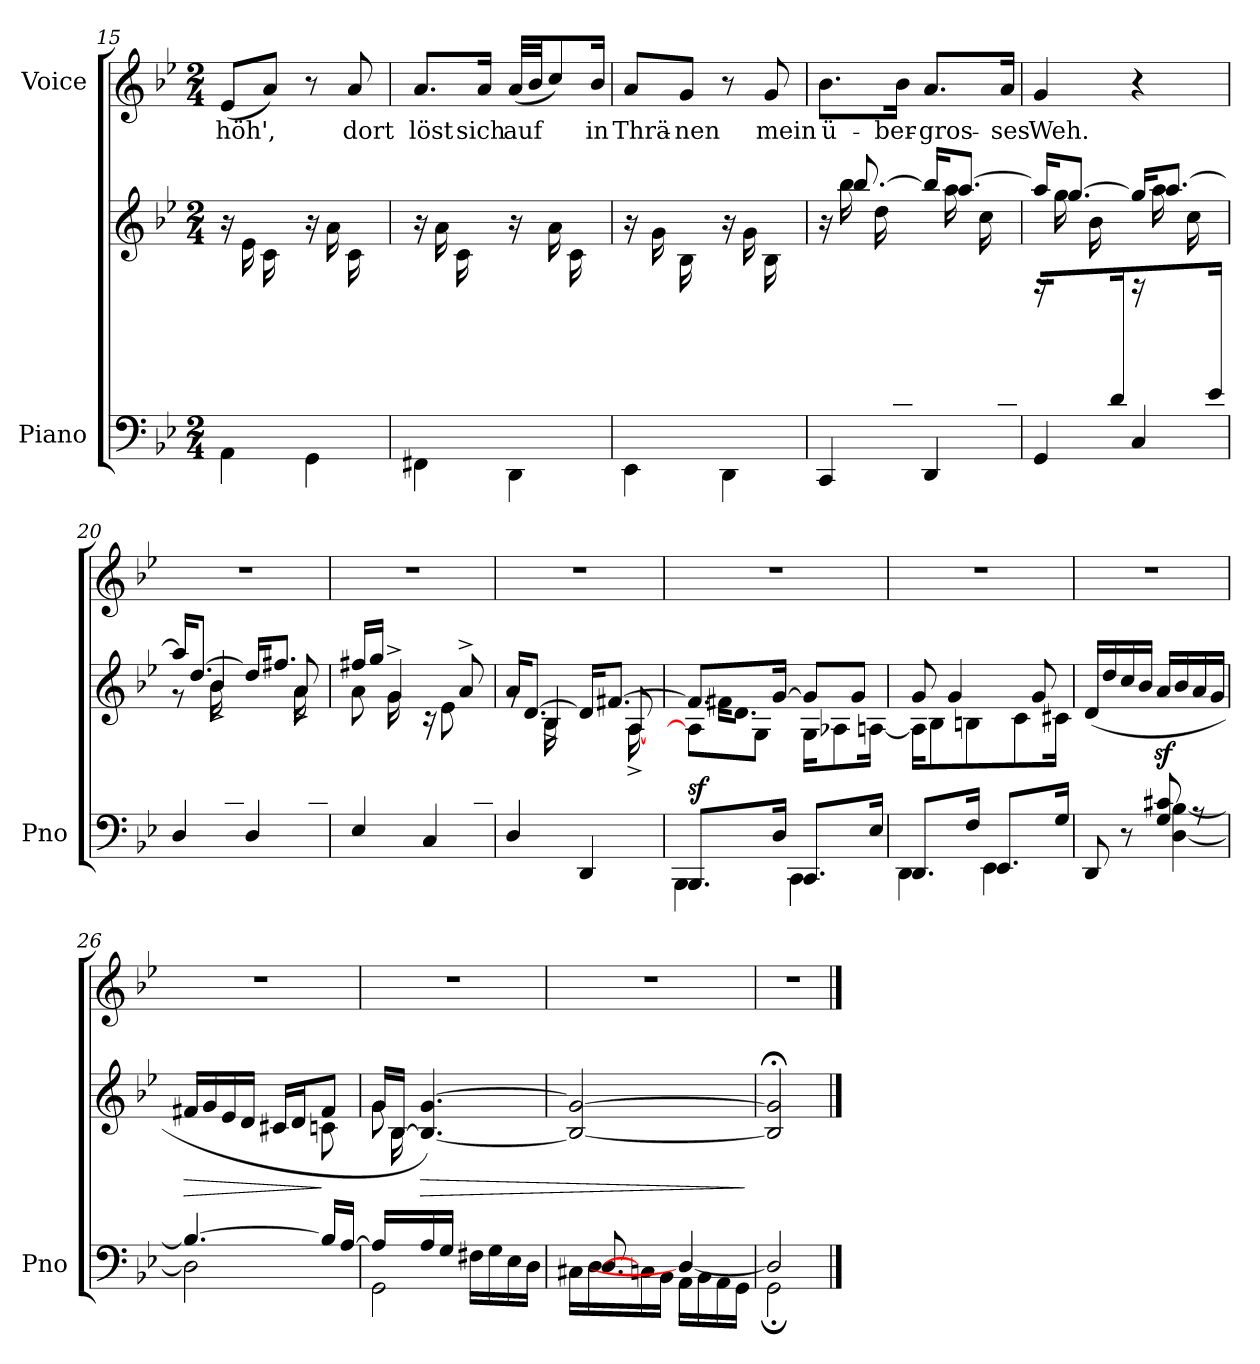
**kern	**kern	**dynam	**kern	**text
*part2	*part2	*part2	*part1	*part1
*staff3	*staff2	*staff2/3	*staff1	*staff1
*I"Piano	*	*	*I"Voice	*
*I'Pno	*	*	*	*
*clefF4	*clefG2	*	*clefG2	*
*k[b-e-]	*k[b-e-]	*	*k[b-e-]	*
*M2/4	*M2/4	*	*M2/4	*
=15	=15	=15	=15	=15
*^	*	*	*	*
!	!	!	!	!	!LO:LY:b
8.ryy	4AA\	16r	.	(<8e-/L	-höh',
.	.	16e-\LL	.	.	.
.	.	16c\	.	8a/J)	.
16G/JJ	.	16ryy	.	.	.
8.ryy	4GG\	16r	.	8r	.
.	.	16a\LL	.	.	.
!	!	!	!	!	!LO:LY:b
.	.	16c\	.	8a/	dort
16E-/JJ	.	16ryy	.	.	.
!!LO:LB:g=z
=16	=16	=16	=16	=16	=16
!	!	!	!	!	!LO:LY:b
8.ryy	4FF#X\	16r	.	8.a/L	löst
.	.	16a\LL	.	.	.
.	.	16c\	.	.	.
!	!	!	!	!	!LO:LY:b
16D/JJ	.	16ryy	.	16a/Jk	sich
!	!	!	!	!	!LO:LY:b
8.ryy	4DD\	16r	.	(<32a/LLL	auf
.	.	.	.	32b-/JJ	.
.	.	16a\LL	.	8cc/)	.
.	.	16c\	.	.	.
!	!	!	!	!	!LO:LY:b
16F#X/JJ	.	16ryy	.	16b-/Jk	in
=17	=17	=17	=17	=17	=17
!	!	!	!	!	!LO:LY:b
8.ryy	4EE-\	16r	.	8a/L	Thrä-
.	.	16g\LL	.	.	.
!	!	!	!	!	!LO:LY:b
.	.	16B-\	.	8g/J	-nen
16G/JJ	.	16ryy	.	.	.
8.ryy	4DD\	16r	.	8r	.
.	.	16g\LL	.	.	.
!	!	!	!	!	!LO:LY:b
.	.	16B-\	.	8g/	mein
16G/JJ	.	16ryy	.	.	.
=18	=18	=18	=18	=18	=18
*	*	*^	*	*	*
!	!	!	!	!	!	!LO:LY:b
4CC/	8.ryy	16r	16ryy	.	8.b-\L	ü-
.	.	[8.bb-/	16bb-\LL	.	.	.
.	.	.	16dd\	.	.	.
!	!	!	!	!	!	!LO:LY:b
.	16d/JJ	.	8ryy	.	16b-\Jk	-ber-
!	!	!	!	!	!	!LO:LY:b
4DD/	16rdddd	16bb-/KL]	.	.	8.a/L	-gros-
.	8ryy	[8.aa/J	16aa\LL	.	.	.
.	.	.	16cc\	.	.	.
!	!	!	!	!	!	!LO:LY:b
.	16d/JJ	.	16ryy	.	16a/Jk	-ses
=19	=19	=19	=19	=19	=19	=19
!	!	!	!	!	!	!LO:LY:b
4GG/	16rdddd	16aa/KL]	16ryy	.	4g/	Weh.
.	8ryy	[8.gg/J	16gg\LL	.	.	.
.	.	.	16b-\	.	.	.
.	16d/JJ	.	8ryy	.	.	.
4C/	16rdddd	16gg/KL]	.	.	4r	.
.	8ryy	[8.aa/J	16aa\LL	.	.	.
.	.	.	16cc\	.	.	.
.	16e-/JJ	.	16ryy	.	.	.
!!LO:LB:g=z
=20	=20	=20	=20	=20	=20	=20
*	*	*	*^	*	*	*
4D/	8.ryy	16aa/KL]	8r	8ryy	.	2r	.
.	.	[8.dd/J	.	.	.	.	.
.	.	.	4b-^/	16b-\LL	.	.	.
.	16d/JJ	.	.	8.ryy	.	.	.
4D/	8.ryy	16dd/KL]	.	.	.	.	.
.	.	8.ff#X/J	.	.	.	.	.
.	.	.	8a^/	16a\LL	.	.	.
.	16c/JJ	.	.	16ryy	.	.	.
=21	=21	=21	=21	=21	=21	=21	=21
*	*^	*	*	*	*	*	*
4..ryy	4E-/	8.ryy	16ff#X/LL	8a\	8ryy	.	2r	.
.	.	.	16gg/JJ	.	.	.	.	.
.	.	.	4g^/	8ryy	16g\LL	.	.	.
.	.	16B-/JJ	.	.	4ryy	.	.	.
.	4C/	4ryy	.	16r	.	.	.	.
.	.	.	.	8e-\L	.	.	.	.
.	.	.	8a^/	.	.	.	.	.
16c/Jk	.	.	.	16ryy	16ryy	.	.	.
=22	=22	=22	=22	=22	=22	=22	=22	=22
*	*	*	*	*	*^	*	*	*
4..ryy	4D/	8.ryy	16a/KL	8rg	4ryy	8ryy	.	2r	.
.	.	.	[8.d/J	.	.	.	.	.	.
.	.	.	.	4B-^/	.	16B-\LL	.	.	.
.	.	16G/JJ	.	.	.	4ryy	.	.	.
.	4DD/	4ryy	16d/KL]	.	8ryy	.	.	.	.
.	.	.	[8.f#X/J	.	.	.	.	.	.
.	.	.	.	[16A^\LL	8A/	.	.	.	.
16D/JJ	.	.	.	16ryy	.	16ryy	.	.	.
*	*v	*v	*	*	*	*	*	*	*
=23	=23	=23	=23	=23	=23	=23	=23	=23
!	!	!	!	!LO:N:head=solid	!	!LO:DY:a=2	!	!
*	*	*	*	*v	*v	*	*	*
8.BBB-/L	4BBB-\	8.f#/L]	8A\L]	16f#X\KL	sf	2r	.
.	.	.	.	8.d\J	.	.	.
.	.	.	8G\J	.	.	.	.
16D/Jk	.	[16g/Jk	.	.	.	.	.
8.CC/L	4CC\	8g/L]	16G\KL	4ryy	.	.	.
.	.	.	8A-X\	.	.	.	.
.	.	8g/J	.	.	.	.	.
16E-/Jk	.	.	[16An\Jk	.	.	.	.
*	*	*	*v	*v	*	*	*
=24	=24	=24	=24	=24	=24	=24
8.DD/L	4DD\	8g/	16A\KL]	.	2r	.
.	.	.	8B-\	.	.	.
.	.	4g/	.	.	.	.
16F/Jk	.	.	8Bn\	.	.	.
8.EE-/L	4EE-\	.	.	.	.	.
.	.	.	8c\	.	.	.
.	.	8g/	.	.	.	.
16G/Jk	.	.	16c#X\Jk	.	.	.
*	*	*v	*v	*	*	*
!!LO:LB:g=z
=25	=25	=25	=25	=25	=25
8DD/	4ryy	(>16d/LL	.	2r	.
.	.	16dd/	.	.	.
8r	.	16cc/	.	.	.
.	.	16b-/JJ	.	.	.
8G/ 8c#X/	[4D\ [4B-\	16az</LL	.	.	.
.	.	16b-/	.	.	.
8rA	.	16a/	.	.	.
.	.	16g/JJ	.	.	.
=26	=26	=26	=26	=26	=26
!	!	!	!LO:HP:b	!	!
*	*	*^	*	*	*
4.B-/_	2D\]	16f#X/LL	4.ryy	>	2r	.
.	.	16g/	.	.	.	.
.	.	16e-/	.	.	.	.
.	.	16d/JJ	.	.	.	.
.	.	16c#X/LL	.	.	.	.
.	.	16d/J	.	.	.	.
16B-/LL]	.	8f#/J	8cn\	]	.	.
[16A/JJ	.	.	.	.	.	.
=27	=27	=27	=27	=27	=27	=27
*	*	*	*^	*	*	*
16A/LL]	2GG\	16g/LL	8g\	16ryy	.	2r	.
16ryy	.	[16B-/JJ	.	16B-\	.	.	.
!	!	!	!	!	!LO:HP:b	!	!
16A/	.	4.B-/_ [4.g/)	4.ryy	4.ryy	>	.	.
16G/JJ	.	.	.	.	.	.	.
16F#X\LL	.	.	.	.	.	.	.
16G\	.	.	.	.	.	.	.
16E-\	.	.	.	.	.	.	.
16D\JJ	.	.	.	.	.	.	.
*	*	*v	*v	*v	*	*	*
=28	=28	=28	=28	=28	=28
16C#X\LL	16ryy	2B-/_ 2g/_	.	2r	.
[16D\	8.D/	.	.	.	.
16Cn\	.	.	.	.	.
16BB-\JJ	.	.	.	.	.
16AA\LL	4D/_	.	.	.	.
16BB-\	.	.	.	.	.
16AA\	.	.	.	.	.
16GG\JJ	.	.	.	.	.
*v	*v	*	*	*	*
.	.	]	.	.
=29	=29	=29	=29	=29
*^	*	*	*	*
2D/]	2GG;\	2B-/];< 2g/];<	.	2r	.
*v	*v	*	*	*	*
==	==	==	==	==
*-	*-	*-	*-	*-
